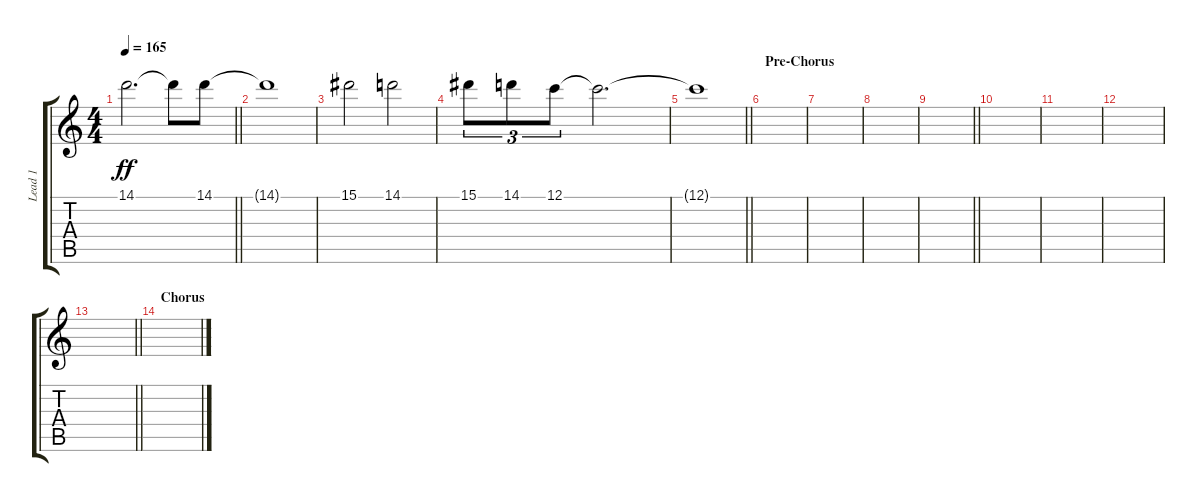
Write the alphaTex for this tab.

\track ("Lead 1" "Lead 1") {instrument distortionguitar}
\staff {score tabs}
\tuning (C4 G3 Eb3 Bb2 F2 C2) {hide}
\ts (4 4)
\tempo 165
\clef g2
\barLineRight lightlight
\ks c
14.1{t}.2{d dy ff} 14.1{t}.8 14.1.8 |
14.1{t}.1 |
15.1.2 14.1.2 |
15.1.8{tu (3 2)} 14.1.8{tu (3 2)} 12.1.8{tu (3 2)} 12.1{t}.2{d} |
\barLineRight lightlight
12.1{t}.1 |
\section ("" "Pre-Chorus")
|
|
|
\barLineRight lightlight
|
|
|
|
\barLineRight lightlight
|
\section ("" "Chorus")
